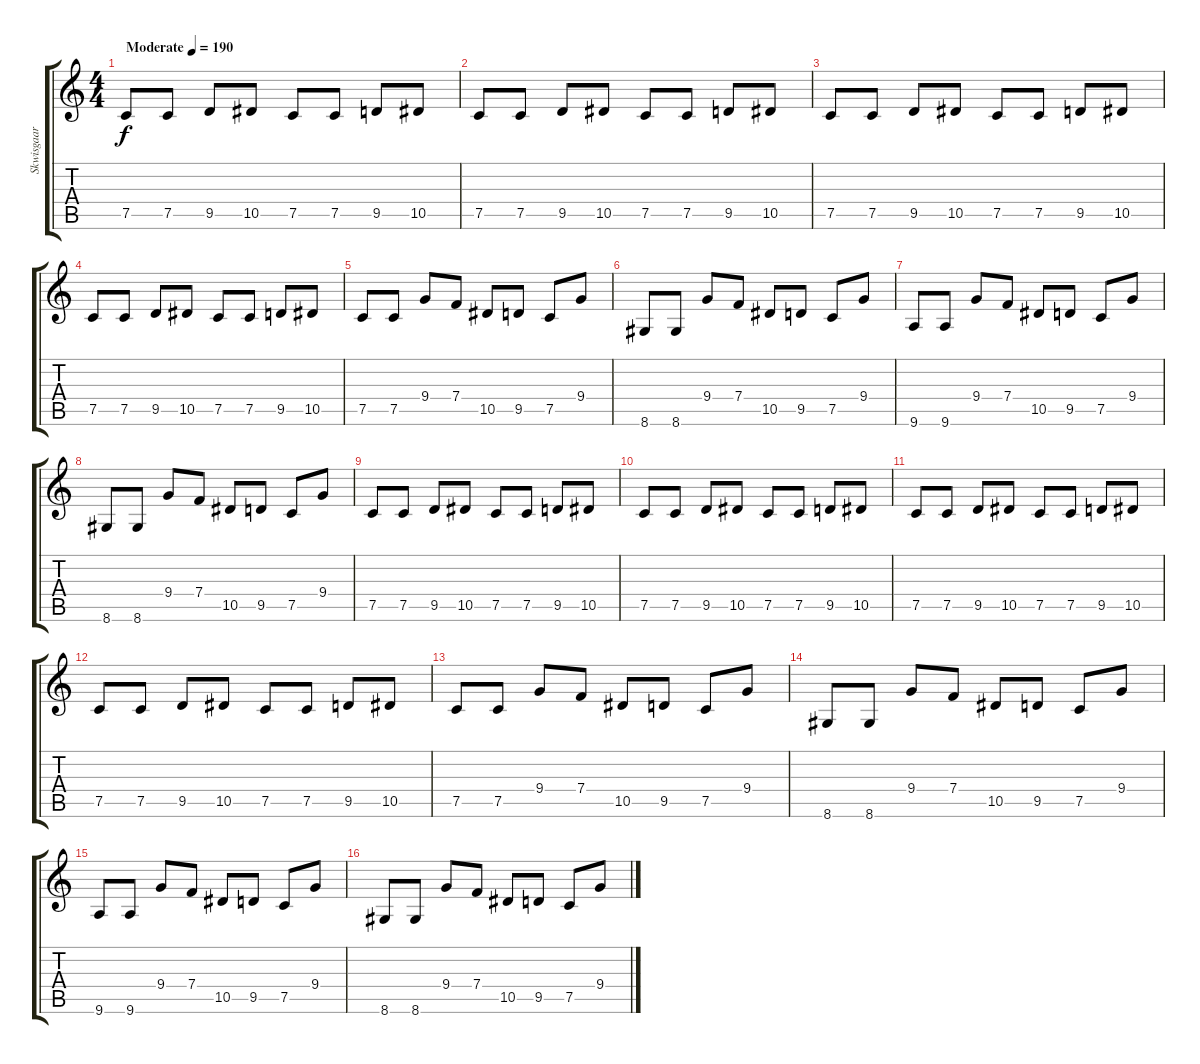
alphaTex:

\track ("Skwisgaar 1" "Skwisgaar ") {instrument distortionguitar}
\staff {score tabs}
\tuning (C4 G3 Eb3 Bb2 F2 C2) {hide}
\ts (4 4)
\tempo (190 "Moderate")
\clef g2
\ks c
7.5.8{dy f instrument distortionguitar} 7.5.8 9.5.8 10.5.8 7.5.8 7.5.8 9.5.8 10.5.8 |
7.5.8 7.5.8 9.5.8 10.5.8 7.5.8 7.5.8 9.5.8 10.5.8 |
7.5.8 7.5.8 9.5.8 10.5.8 7.5.8 7.5.8 9.5.8 10.5.8 |
7.5.8 7.5.8 9.5.8 10.5.8 7.5.8 7.5.8 9.5.8 10.5.8 |
7.5.8 7.5.8 9.4.8 7.4.8 10.5.8 9.5.8 7.5.8 9.4.8 |
8.6.8 8.6.8 9.4.8 7.4.8 10.5.8 9.5.8 7.5.8 9.4.8 |
9.6.8 9.6.8 9.4.8 7.4.8 10.5.8 9.5.8 7.5.8 9.4.8 |
8.6.8 8.6.8 9.4.8 7.4.8 10.5.8 9.5.8 7.5.8 9.4.8 |
7.5.8 7.5.8 9.5.8 10.5.8 7.5.8 7.5.8 9.5.8 10.5.8 |
7.5.8 7.5.8 9.5.8 10.5.8 7.5.8 7.5.8 9.5.8 10.5.8 |
7.5.8 7.5.8 9.5.8 10.5.8 7.5.8 7.5.8 9.5.8 10.5.8 |
7.5.8 7.5.8 9.5.8 10.5.8 7.5.8 7.5.8 9.5.8 10.5.8 |
7.5.8 7.5.8 9.4.8 7.4.8 10.5.8 9.5.8 7.5.8 9.4.8 |
8.6.8 8.6.8 9.4.8 7.4.8 10.5.8 9.5.8 7.5.8 9.4.8 |
9.6.8 9.6.8 9.4.8 7.4.8 10.5.8 9.5.8 7.5.8 9.4.8 |
8.6.8 8.6.8 9.4.8 7.4.8 10.5.8 9.5.8 7.5.8 9.4.8
